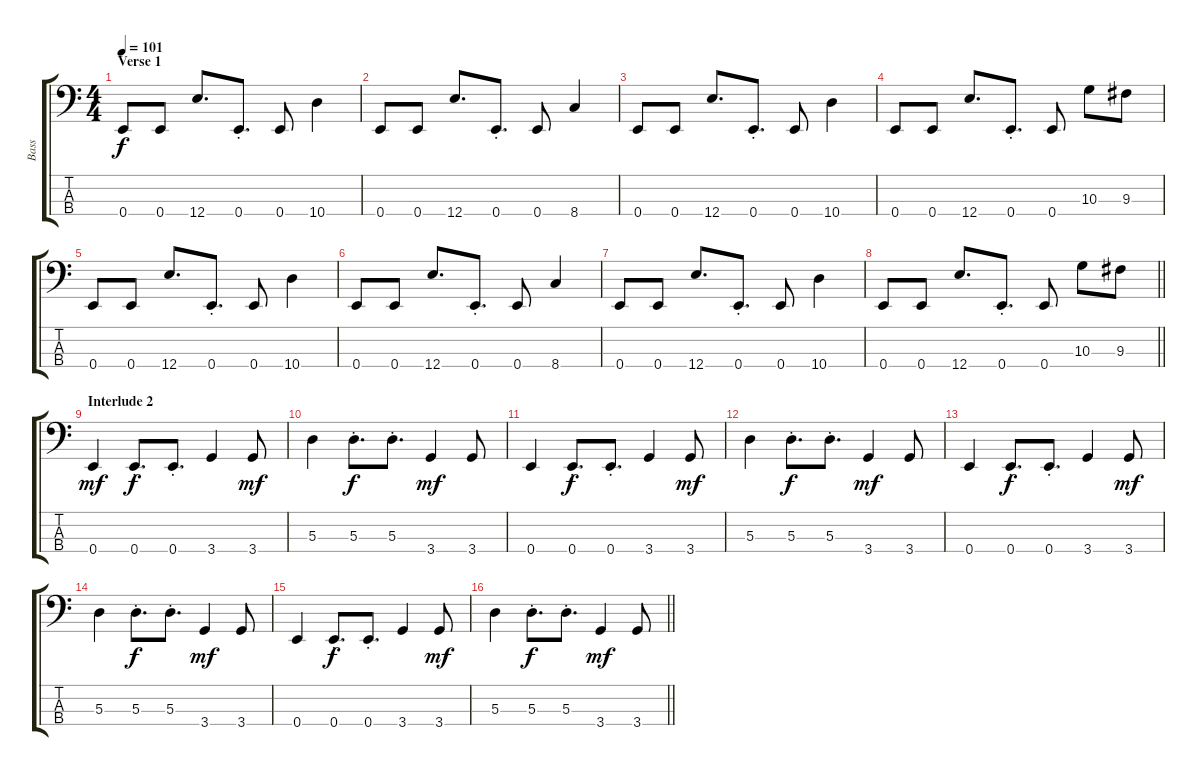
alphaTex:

\track ("Bass" "Bass") {instrument electricbassfinger}
\staff {score tabs}
\tuning (G2 D2 A1 E1) {hide}
\ts (4 4)
\section ("" "Verse 1")
\tempo 101
\clef f4
\ks c
0.4.8{dy f} 0.4.8 12.4.8{d} 0.4{st}.8{d} 0.4.8 10.4.4 |
0.4.8 0.4.8 12.4.8{d} 0.4{st}.8{d} 0.4.8 8.4.4 |
0.4.8 0.4.8 12.4.8{d} 0.4{st}.8{d} 0.4.8 10.4.4 |
0.4.8 0.4.8 12.4.8{d} 0.4{st}.8{d} 0.4.8 10.3.8 9.3.8 |
0.4.8 0.4.8 12.4.8{d} 0.4{st}.8{d} 0.4.8 10.4.4 |
0.4.8 0.4.8 12.4.8{d} 0.4{st}.8{d} 0.4.8 8.4.4 |
0.4.8 0.4.8 12.4.8{d} 0.4{st}.8{d} 0.4.8 10.4.4 |
\barLineRight lightlight
0.4.8 0.4.8 12.4.8{d} 0.4{st}.8{d} 0.4.8 10.3.8 9.3.8 |
\section ("" "Interlude 2")
0.4.4{dy mf} 0.4{st}.8{d dy f} 0.4{st}.8{d} 3.4.4 3.4.8{dy mf} |
5.3.4 5.3{st}.8{d dy f} 5.3{st}.8{d} 3.4.4{dy mf} 3.4.8 |
0.4.4 0.4{st}.8{d dy f} 0.4{st}.8{d} 3.4.4 3.4.8{dy mf} |
5.3.4 5.3{st}.8{d dy f} 5.3{st}.8{d} 3.4.4{dy mf} 3.4.8 |
0.4.4 0.4{st}.8{d dy f} 0.4{st}.8{d} 3.4.4 3.4.8{dy mf} |
5.3.4 5.3{st}.8{d dy f} 5.3{st}.8{d} 3.4.4{dy mf} 3.4.8 |
0.4.4 0.4{st}.8{d dy f} 0.4{st}.8{d} 3.4.4 3.4.8{dy mf} |
\barLineRight lightlight
5.3.4 5.3{st}.8{d dy f} 5.3{st}.8{d} 3.4.4{dy mf} 3.4.8
